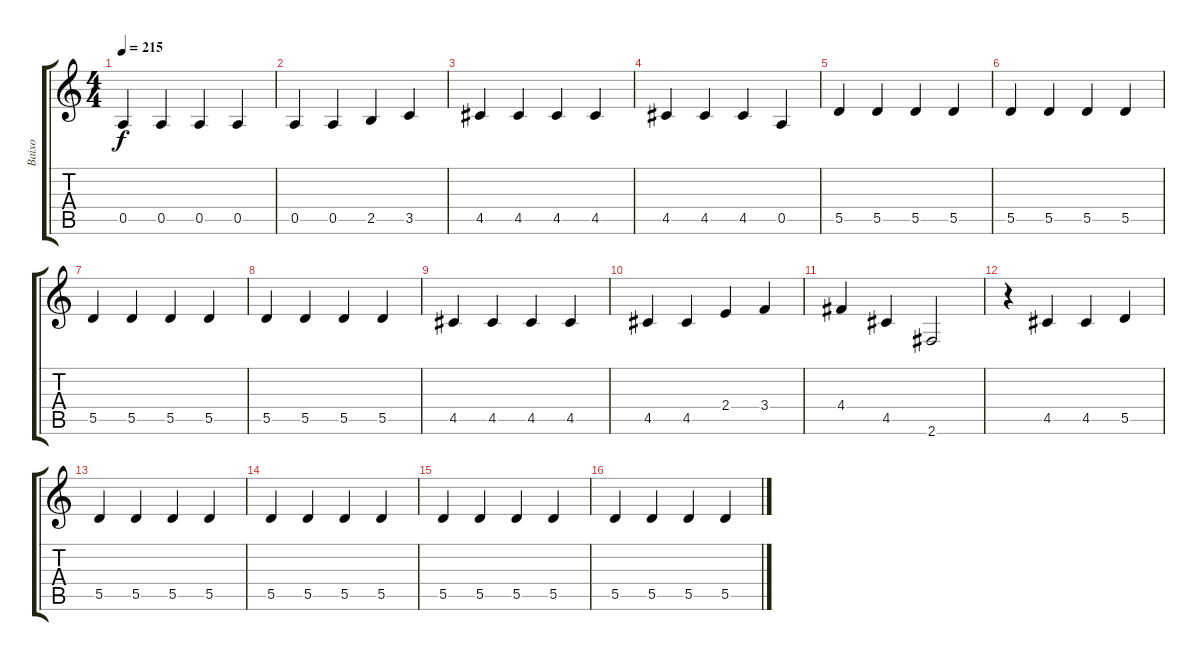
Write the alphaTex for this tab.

\track ("Baixo" "Baixo") {instrument electricbassfinger}
\staff {score tabs}
\tuning (E4 B3 G3 D3 A2 E2) {hide}
\ts (4 4)
\tempo 215
\clef g2
\ks c
0.5.4{dy f} 0.5.4 0.5.4 0.5.4 |
0.5.4 0.5.4 2.5.4 3.5.4 |
4.5.4 4.5.4 4.5.4 4.5.4 |
4.5.4 4.5.4 4.5.4 0.5.4 |
5.5.4 5.5.4 5.5.4 5.5.4 |
5.5.4 5.5.4 5.5.4 5.5.4 |
5.5.4 5.5.4 5.5.4 5.5.4 |
5.5.4 5.5.4 5.5.4 5.5.4 |
4.5.4 4.5.4 4.5.4 4.5.4 |
4.5.4 4.5.4 2.4.4 3.4.4 |
4.4.4 4.5.4 2.6.2 |
r.4 4.5.4 4.5.4 5.5.4 |
5.5.4 5.5.4 5.5.4 5.5.4 |
5.5.4 5.5.4 5.5.4 5.5.4 |
5.5.4 5.5.4 5.5.4 5.5.4 |
5.5.4 5.5.4 5.5.4 5.5.4
